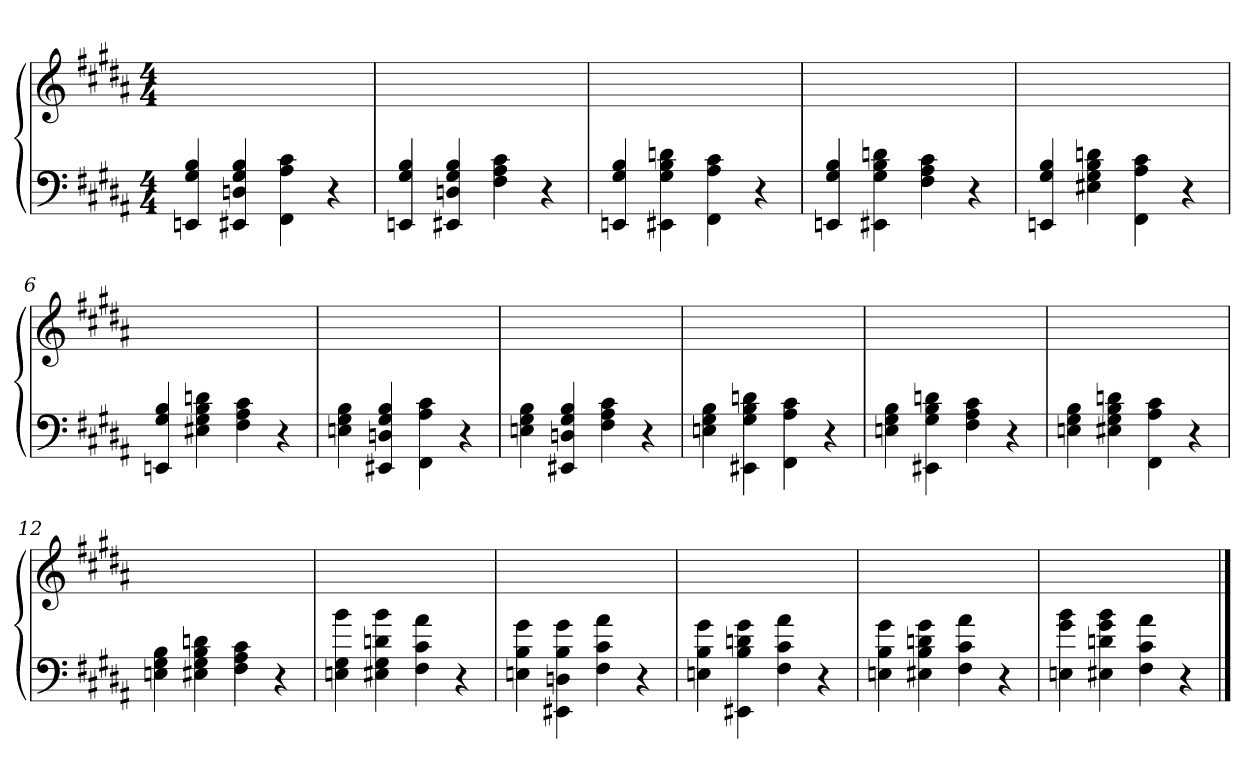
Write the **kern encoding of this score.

**kern	**kern
*part2	*part1
*staff2	*staff1
*clefF4	*clefG2
*k[f#c#g#d#a#]	*k[f#c#g#d#a#]
*B:	*B:
*M4/4	*M4/4
*MM60	*MM60
=1	=1
4EEn 4G# 4B	1ryy
4EE#X 4Dn 4G# 4B	.
4FF# 4A# 4c#	.
4r	.
=2	=2
4EEn 4G# 4B	1ryy
4EE#X 4Dn 4G# 4B	.
4F# 4A# 4c#	.
4r	.
=3	=3
4EEn 4G# 4B	1ryy
4EE#X 4G# 4B 4dn	.
4FF# 4A# 4c#	.
4r	.
=4	=4
4EEn 4G# 4B	1ryy
4EE#X 4G# 4B 4dn	.
4F# 4A# 4c#	.
4r	.
=5	=5
4EEn 4G# 4B	1ryy
4E#X 4G# 4B 4dn	.
4FF# 4A# 4c#	.
4r	.
=6	=6
4EEn 4G# 4B	1ryy
4E#X 4G# 4B 4dn	.
4F# 4A# 4c#	.
4r	.
=7	=7
4En 4G# 4B	1ryy
4EE#X 4Dn 4G# 4B	.
4FF# 4A# 4c#	.
4r	.
=8	=8
4En 4G# 4B	1ryy
4EE#X 4Dn 4G# 4B	.
4F# 4A# 4c#	.
4r	.
=9	=9
4En 4G# 4B	1ryy
4EE#X 4G# 4B 4dn	.
4FF# 4A# 4c#	.
4r	.
=10	=10
4En 4G# 4B	1ryy
4EE#X 4G# 4B 4dn	.
4F# 4A# 4c#	.
4r	.
=11	=11
4En 4G# 4B	1ryy
4E#X 4G# 4B 4dn	.
4FF# 4A# 4c#	.
4r	.
=12	=12
4En 4G# 4B	1ryy
4E#X 4G# 4B 4dn	.
4F# 4A# 4c#	.
4r	.
=13	=13
4En 4G# 4b	1ryy
4E#X 4G# 4dn 4b	.
4F# 4c# 4a#	.
4r	.
=14	=14
4En 4B 4g#	1ryy
4EE#X 4Dn 4B 4g#	.
4F# 4c# 4a#	.
4r	.
=15	=15
4En 4B 4g#	1ryy
4EE#X 4B 4dn 4g#	.
4F# 4c# 4a#	.
4r	.
=16	=16
4En 4B 4g#	1ryy
4E#X 4B 4dn 4g#	.
4F# 4c# 4a#	.
4r	.
=17	=17
4En 4g# 4b	1ryy
4E#X 4dn 4g# 4b	.
4F# 4c# 4a#	.
4r	.
==	==
*-	*-
